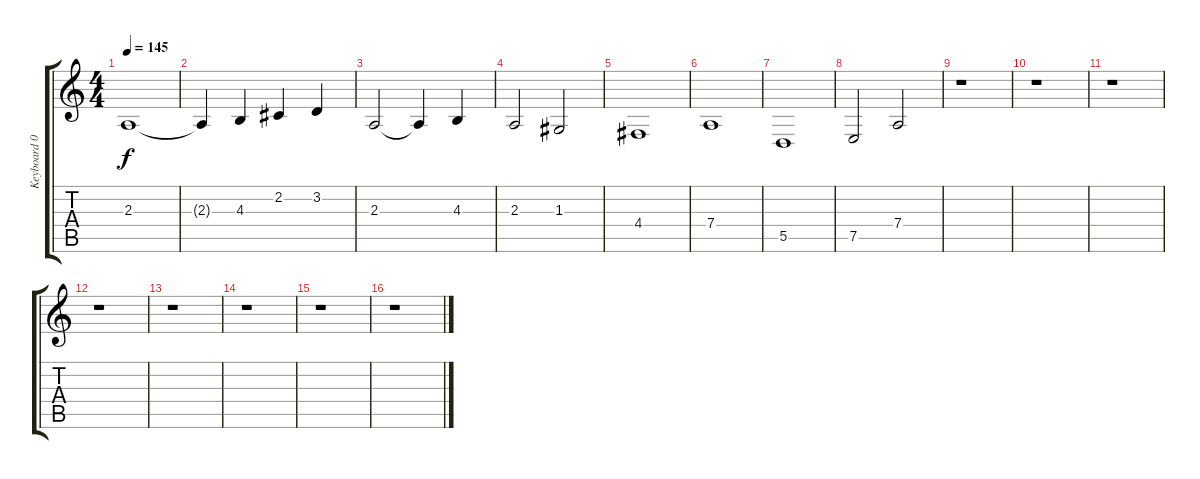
\track ("Keyboard 02" "Keyboard 0") {instrument oboe}
\staff {score tabs}
\tuning (E4 B3 G3 D3 A2 E2) {hide}
\ts (4 4)
\tempo 145
\clef g2
\ks c
2.3.1{dy f} |
2.3{t}.4 4.3.4 2.2.4 3.2.4 |
2.3.2 2.3{t}.4 4.3.4 |
2.3.2 1.3.2 |
4.4.1 |
7.4.1 |
5.5.1 |
7.5.2 7.4.2 |
r.1 |
r.1 |
r.1 |
r.1 |
r.1 |
r.1 |
r.1 |
r.1
